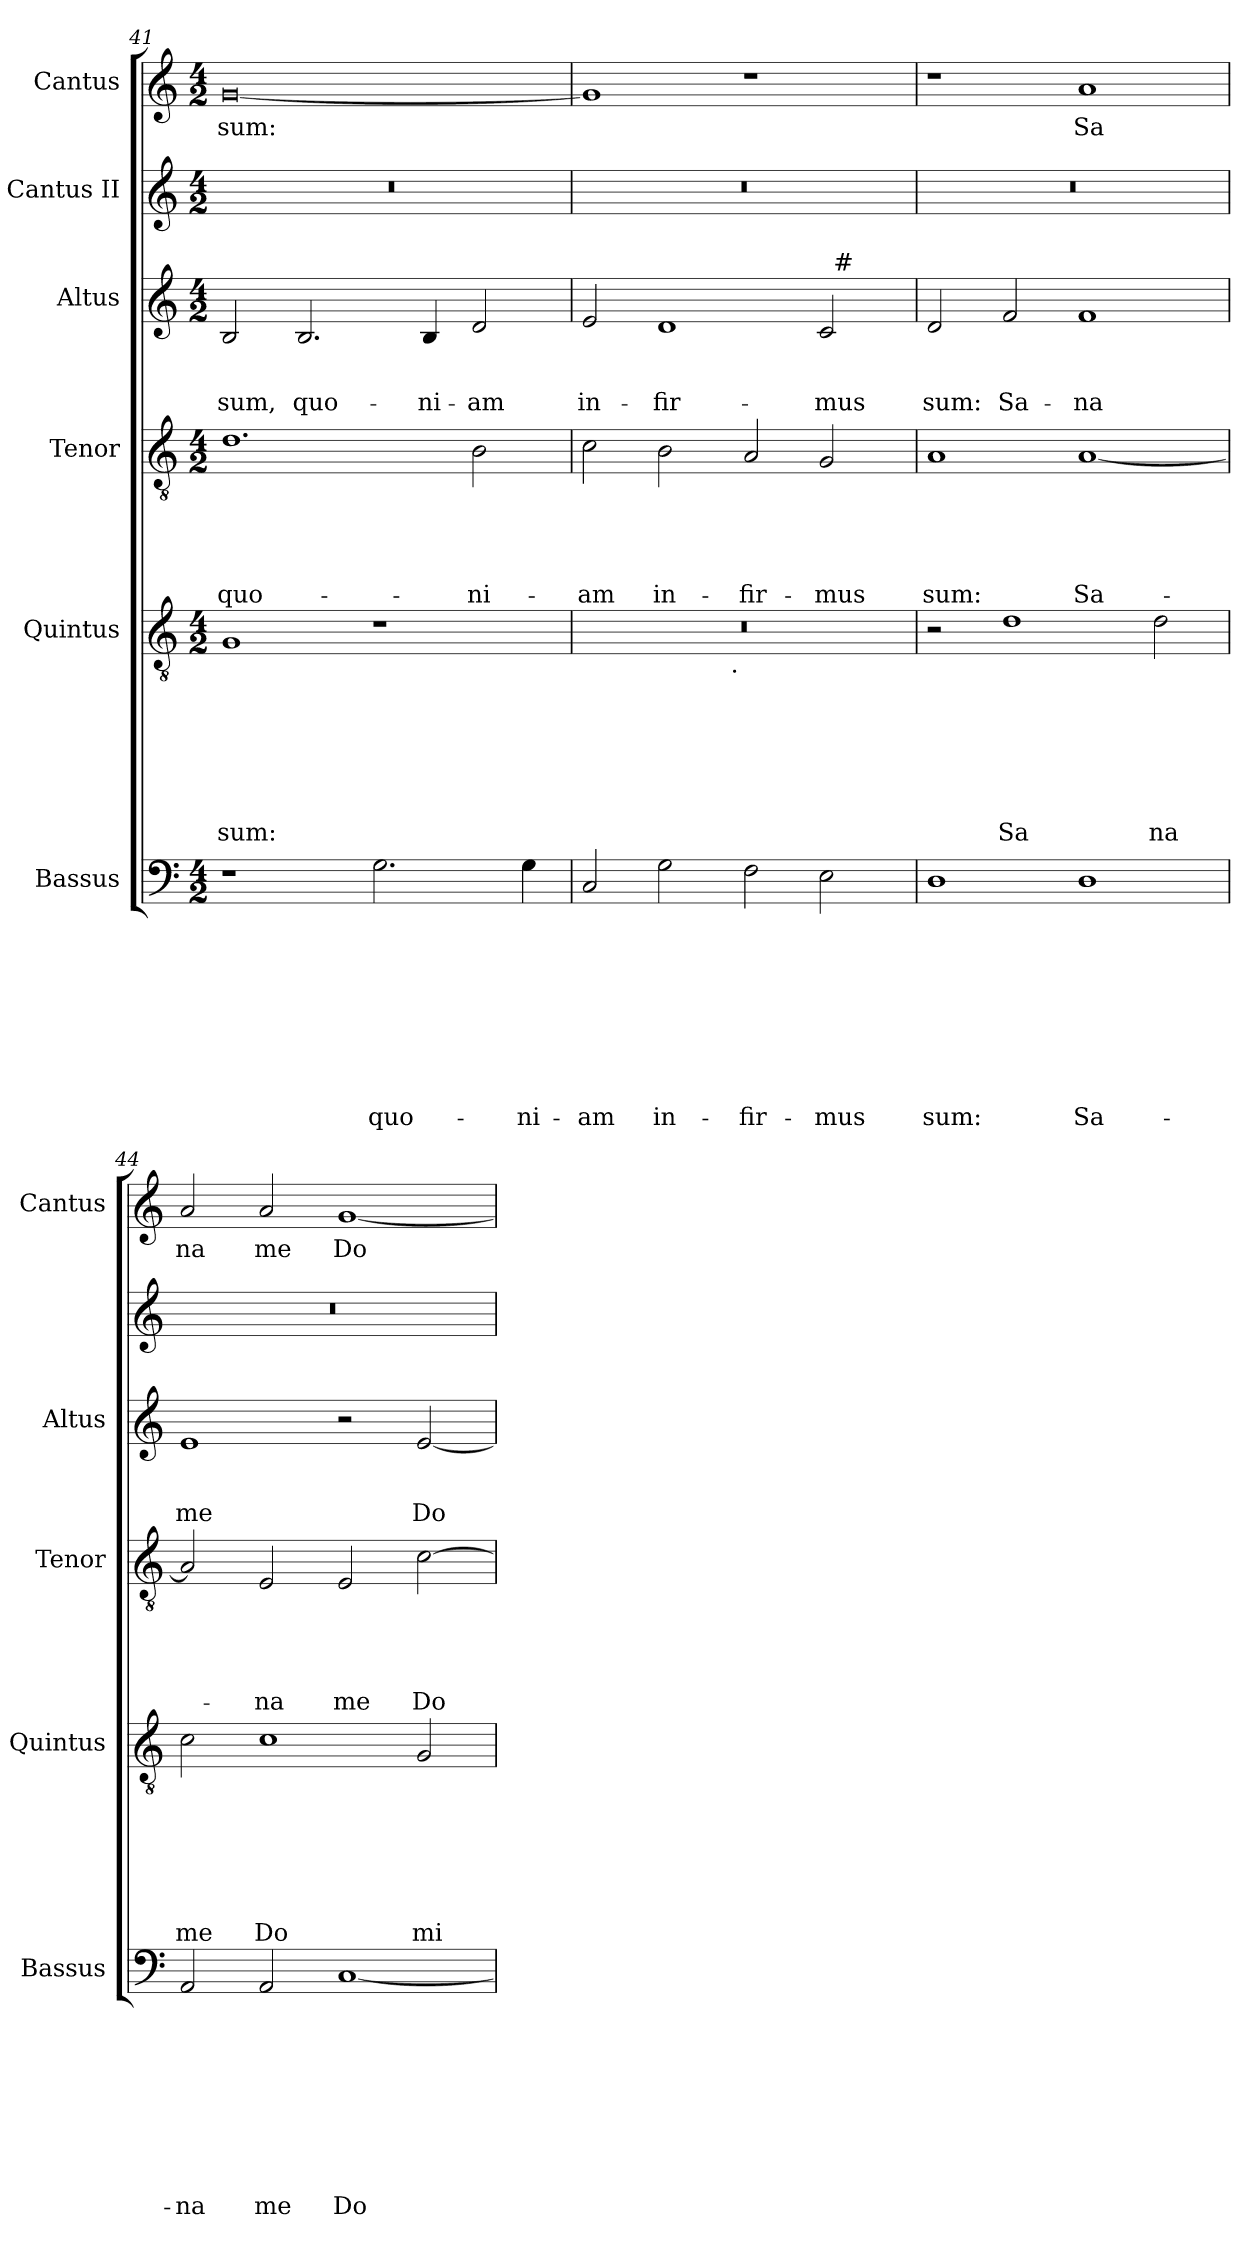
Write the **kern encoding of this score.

**kern	**text	**text	**text	**text	**text	**text	**text	**text	**text	**kern	**text	**text	**text	**text	**text	**text	**text	**kern	**text	**text	**text	**text	**text	**kern	**text	**text	**text	**kern	**kern	**text
*part6	*part6	*part6	*part6	*part6	*part6	*part6	*part6	*part6	*part6	*part5	*part5	*part5	*part5	*part5	*part5	*part5	*part5	*part4	*part4	*part4	*part4	*part4	*part4	*part3	*part3	*part3	*part3	*part2	*part1	*part1
*staff6	*staff6	*staff6	*staff6	*staff6	*staff6	*staff6	*staff6	*staff6	*staff6	*staff5	*staff5	*staff5	*staff5	*staff5	*staff5	*staff5	*staff5	*staff4	*staff4	*staff4	*staff4	*staff4	*staff4	*staff3	*staff3	*staff3	*staff3	*staff2	*staff1	*staff1
*I"Bassus	*	*	*	*	*	*	*	*	*	*I"Quintus	*	*	*	*	*	*	*	*I"Tenor	*	*	*	*	*	*I"Altus	*	*	*	*I"Cantus II	*I"Cantus	*
*I'Bassus	*	*	*	*	*	*	*	*	*	*I'Quintus	*	*	*	*	*	*	*	*I'Tenor	*	*	*	*	*	*I'Altus	*	*	*	*	*I'Cantus	*
!!LO:PB:g=z
*clefF4	*	*	*	*	*	*	*	*	*	*clefGv2	*	*	*	*	*	*	*	*clefGv2	*	*	*	*	*	*clefG2	*	*	*	*clefG2	*clefG2	*
*k[]	*	*	*	*	*	*	*	*	*	*k[]	*	*	*	*	*	*	*	*k[]	*	*	*	*	*	*k[]	*	*	*	*k[]	*k[]	*
*C:	*	*	*	*	*	*	*	*	*	*C:	*	*	*	*	*	*	*	*C:	*	*	*	*	*	*C:	*	*	*	*C:	*C:	*
*M4/2	*	*	*	*	*	*	*	*	*	*M4/2	*	*	*	*	*	*	*	*M4/2	*	*	*	*	*	*M4/2	*	*	*	*M4/2	*M4/2	*
=41	=41	=41	=41	=41	=41	=41	=41	=41	=41	=41	=41	=41	=41	=41	=41	=41	=41	=41	=41	=41	=41	=41	=41	=41	=41	=41	=41	=41	=41	=41
!	!	!	!	!	!	!	!	!	!	!	!	!	!	!	!	!	!LO:LY:b	!	!	!	!	!	!LO:LY:b	!	!	!	!LO:LY:b	!	!	!LO:LY:b
1r	.	.	.	.	.	.	.	.	.	1G	.	.	.	.	.	.	sum:	1.d	.	.	.	.	quo-	2B/	.	.	sum,	0r	[<0g	sum:
!	!	!	!	!	!	!	!	!	!	!	!	!	!	!	!	!	!	!	!	!	!	!	!	!	!	!	!LO:LY:b	!	!	!
.	.	.	.	.	.	.	.	.	.	.	.	.	.	.	.	.	.	.	.	.	.	.	.	2.B/	.	.	quo-	.	.	.
!	!	!	!	!	!	!	!	!	!LO:LY:b	!	!	!	!	!	!	!	!	!	!	!	!	!	!	!	!	!	!	!	!	!
2.G\	.	.	.	.	.	.	.	.	quo-	1r	.	.	.	.	.	.	.	.	.	.	.	.	.	.	.	.	.	.	.	.
!	!	!	!	!	!	!	!	!	!	!	!	!	!	!	!	!	!	!	!	!	!	!	!	!	!	!	!LO:LY:b	!	!	!
.	.	.	.	.	.	.	.	.	.	.	.	.	.	.	.	.	.	.	.	.	.	.	.	4B/	.	.	-ni-	.	.	.
!	!	!	!	!	!	!	!	!	!	!	!	!	!	!	!	!	!	!	!	!	!	!	!LO:LY:b	!	!	!	!LO:LY:b	!	!	!
.	.	.	.	.	.	.	.	.	.	.	.	.	.	.	.	.	.	2B\	.	.	.	.	-ni-	2d/	.	.	-am	.	.	.
!	!	!	!	!	!	!	!	!	!LO:LY:b	!	!	!	!	!	!	!	!	!	!	!	!	!	!	!	!	!	!	!	!	!
4G\	.	.	.	.	.	.	.	.	-ni-	.	.	.	.	.	.	.	.	.	.	.	.	.	.	.	.	.	.	.	.	.
=42	=42	=42	=42	=42	=42	=42	=42	=42	=42	=42	=42	=42	=42	=42	=42	=42	=42	=42	=42	=42	=42	=42	=42	=42	=42	=42	=42	=42	=42	=42
!	!	!	!	!	!	!	!	!	!LO:LY:b	!	!	!	!	!	!	!	!	!	!	!	!	!	!LO:LY:b	!	!	!	!LO:LY:b	!	!	!
*	*	*	*	*	*	*	*	*	*	*^	*	*	*	*	*	*	*	*	*	*	*	*	*	*^	*	*	*	*	*	*
2C/	.	.	.	.	.	.	.	.	-am	0r	2ryy	.	.	.	.	.	.	.	2c\	.	.	.	.	-am	2e/	1ryy	.	.	in-	0r	1g]	.
!	!	!	!	!	!	!	!	!	!LO:LY:b	!	!	!	!	!	!	!	!	!	!	!	!	!	!	!LO:LY:b	!	!	!	!	!LO:LY:b	!	!	!
2G\	.	.	.	.	.	.	.	.	in-	.	4...ryy	.	.	.	.	.	.	.	2B\	.	.	.	.	in-	1d	.	.	.	-fir-	.	.	.
!	!	!	!	!	!	!	!	!	!	!	!LO:TX:b:t=.	!	!	!	!	!	!	!	!	!	!	!	!	!	!	!	!	!	!	!	!	!
.	.	.	.	.	.	.	.	.	.	.	1ryy	.	.	.	.	.	.	.	.	.	.	.	.	.	.	.	.	.	.	.	.	.
!	!	!	!	!	!	!	!	!	!LO:LY:b	!	!	!	!	!	!	!	!	!	!	!	!	!	!	!LO:LY:b	!	!	!	!	!	!	!	!
2F\	.	.	.	.	.	.	.	.	-fir-	.	.	.	.	.	.	.	.	.	2A/	.	.	.	.	-fir-	.	2ryy	.	.	.	.	1r	.
!	!	!	!	!	!	!	!	!	!LO:LY:b	!	!	!	!	!	!	!	!	!	!	!	!	!	!	!LO:LY:b	!	!	!	!	!LO:LY:b	!	!	!
2E\	.	.	.	.	.	.	.	.	-mus	.	.	.	.	.	.	.	.	.	2G/	.	.	.	.	-mus	2c/	32ryy	.	.	-mus	.	.	.
!	!	!	!	!	!	!	!	!	!	!	!	!	!	!	!	!	!	!	!	!	!	!	!	!	!	!LO:TX:a:t=#	!	!	!	!	!	!
.	.	.	.	.	.	.	.	.	.	.	.	.	.	.	.	.	.	.	.	.	.	.	.	.	.	4...ryy	.	.	.	.	.	.
.	.	.	.	.	.	.	.	.	.	.	32ryy	.	.	.	.	.	.	.	.	.	.	.	.	.	.	.	.	.	.	.	.	.
=43	=43	=43	=43	=43	=43	=43	=43	=43	=43	=43	=43	=43	=43	=43	=43	=43	=43	=43	=43	=43	=43	=43	=43	=43	=43	=43	=43	=43	=43	=43	=43	=43
!	!	!	!	!	!	!	!	!	!LO:LY:b	!	!	!	!	!	!	!	!	!	!	!	!	!	!	!LO:LY:b	!	!	!	!	!LO:LY:b	!	!	!
*	*	*	*	*	*	*	*	*	*	*v	*v	*	*	*	*	*	*	*	*	*	*	*	*	*	*v	*v	*	*	*	*	*	*
1D	.	.	.	.	.	.	.	.	sum:	2r	.	.	.	.	.	.	.	1A	.	.	.	.	sum:	2d/	.	.	sum:	0r	1r	.
!	!	!	!	!	!	!	!	!	!	!	!	!	!	!	!	!	!LO:LY:b	!	!	!	!	!	!	!	!	!	!LO:LY:b	!	!	!
.	.	.	.	.	.	.	.	.	.	1d	.	.	.	.	.	.	Sa	.	.	.	.	.	.	2f/	.	.	Sa-	.	.	.
!	!	!	!	!	!	!	!	!	!LO:LY:b	!	!	!	!	!	!	!	!	!	!	!	!	!	!LO:LY:b	!	!	!	!LO:LY:b	!	!	!LO:LY:b
1D	.	.	.	.	.	.	.	.	Sa-	.	.	.	.	.	.	.	.	[<1A	.	.	.	.	Sa-	1f	.	.	-na	.	1a	Sa
!	!	!	!	!	!	!	!	!	!	!	!	!	!	!	!	!	!LO:LY:b	!	!	!	!	!	!	!	!	!	!	!	!	!
.	.	.	.	.	.	.	.	.	.	2d\	.	.	.	.	.	.	na	.	.	.	.	.	.	.	.	.	.	.	.	.
=44	=44	=44	=44	=44	=44	=44	=44	=44	=44	=44	=44	=44	=44	=44	=44	=44	=44	=44	=44	=44	=44	=44	=44	=44	=44	=44	=44	=44	=44	=44
!	!	!	!	!	!	!	!	!	!LO:LY:b	!	!	!	!	!	!	!	!LO:LY:b	!	!	!	!	!	!	!	!	!	!LO:LY:b	!	!	!LO:LY:b
2AA/	.	.	.	.	.	.	.	.	-na	2c\	.	.	.	.	.	.	me	2A/]	.	.	.	.	.	1e	.	.	me	0r	2a/	na
!	!	!	!	!	!	!	!	!	!LO:LY:b	!	!	!	!	!	!	!	!LO:LY:b	!	!	!	!	!	!LO:LY:b	!	!	!	!	!	!	!LO:LY:b
2AA/	.	.	.	.	.	.	.	.	me	1c	.	.	.	.	.	.	Do	2E/	.	.	.	.	-na	.	.	.	.	.	2a/	me
!	!	!	!	!	!	!	!	!	!LO:LY:b	!	!	!	!	!	!	!	!	!	!	!	!	!	!LO:LY:b	!	!	!	!	!	!	!LO:LY:b
[<1C	.	.	.	.	.	.	.	.	Do-	.	.	.	.	.	.	.	.	2E/	.	.	.	.	me	2r	.	.	.	.	[<1g	Do
!	!	!	!	!	!	!	!	!	!	!	!	!	!	!	!	!	!LO:LY:b	!	!	!	!	!	!LO:LY:b	!	!	!	!LO:LY:b	!	!	!
.	.	.	.	.	.	.	.	.	.	2G/	.	.	.	.	.	.	mi	[>2c\	.	.	.	.	Do-	[<2e/	.	.	Do-	.	.	.
=	=	=	=	=	=	=	=	=	=	=	=	=	=	=	=	=	=	=	=	=	=	=	=	=	=	=	=	=	=	=
*-	*-	*-	*-	*-	*-	*-	*-	*-	*-	*-	*-	*-	*-	*-	*-	*-	*-	*-	*-	*-	*-	*-	*-	*-	*-	*-	*-	*-	*-	*-
